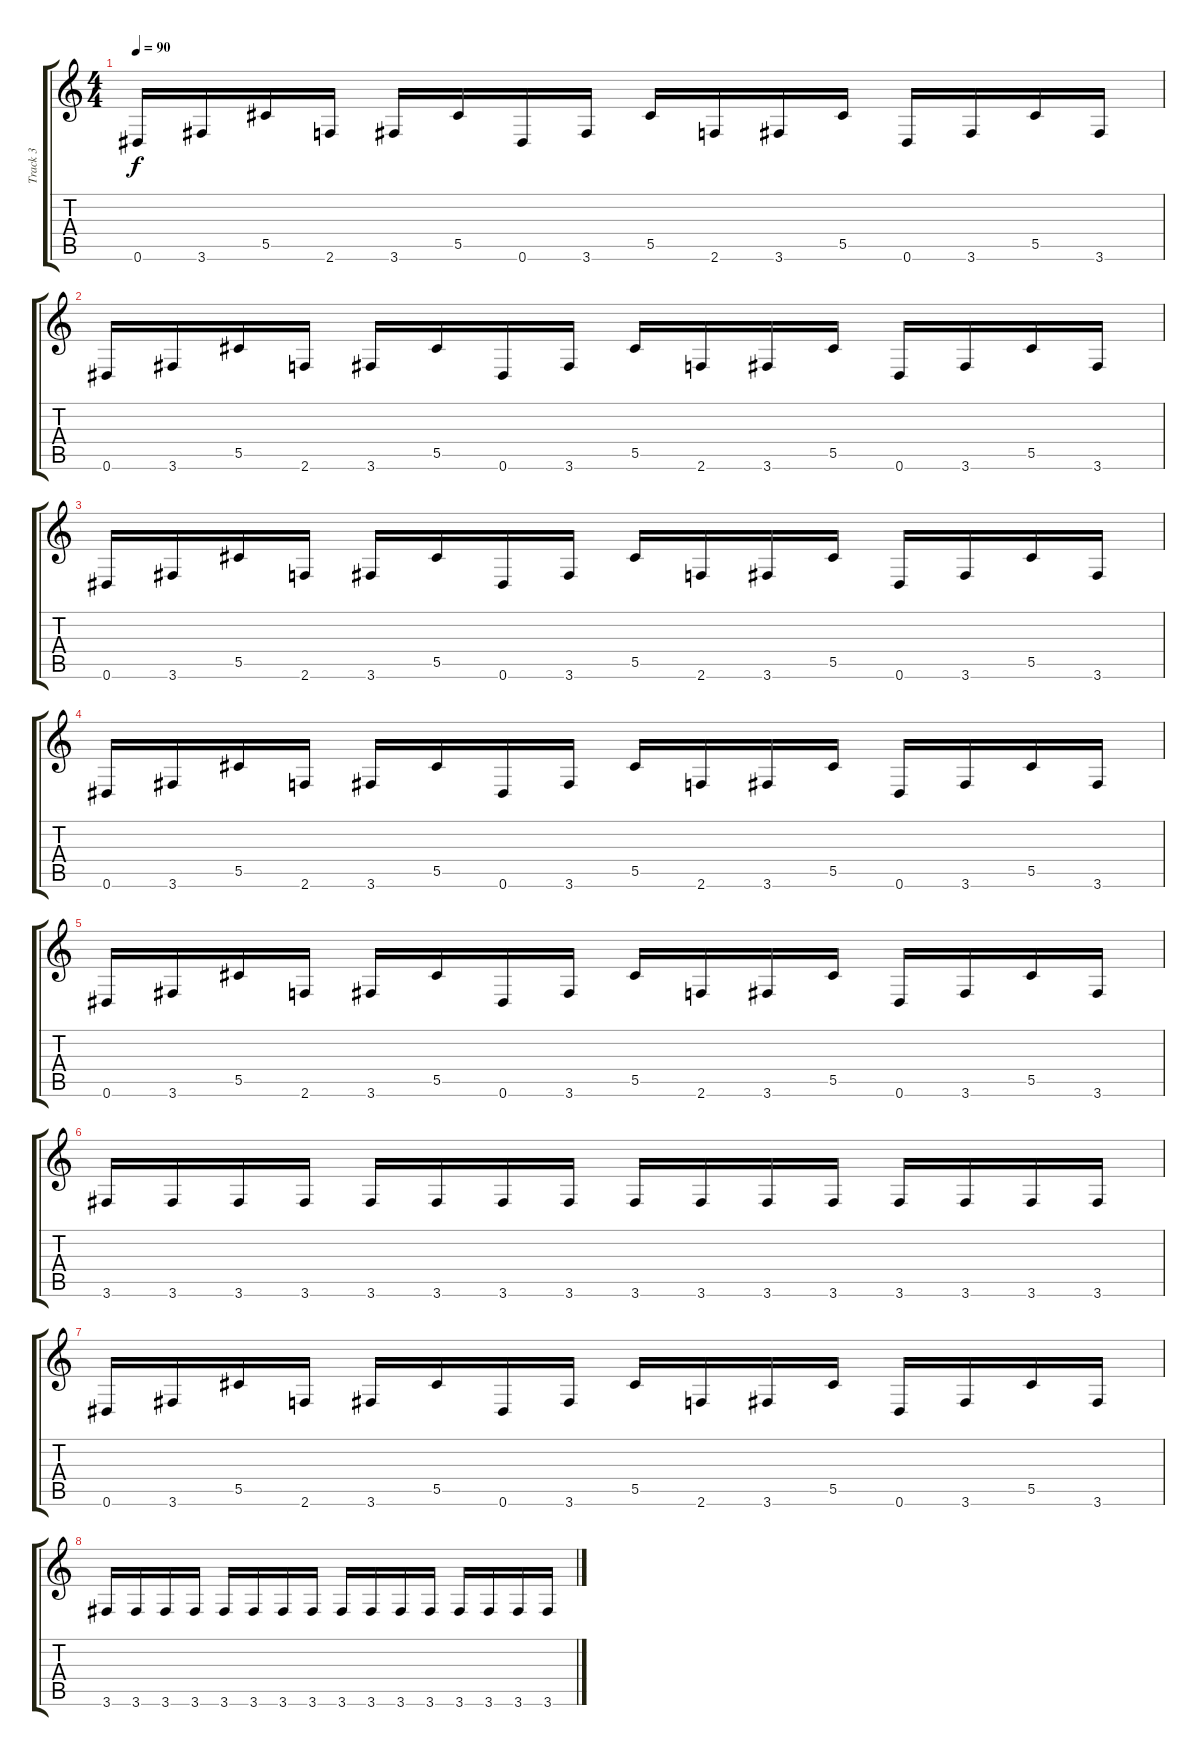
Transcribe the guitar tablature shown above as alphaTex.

\track ("Track 3" "Track 3") {instrument electricbassfinger}
\staff {score tabs}
\tuning (Eb4 Bb3 Gb3 Db3 Ab2 Eb2) {hide}
\ts (4 4)
\tempo 90
\clef g2
\ks c
0.6.16{dy f} 3.6.16 5.5.16 2.6.16 3.6.16 5.5.16 0.6.16 3.6.16 5.5.16 2.6.16 3.6.16 5.5.16 0.6.16 3.6.16 5.5.16 3.6.16 |
0.6.16 3.6.16 5.5.16 2.6.16 3.6.16 5.5.16 0.6.16 3.6.16 5.5.16 2.6.16 3.6.16 5.5.16 0.6.16 3.6.16 5.5.16 3.6.16 |
0.6.16 3.6.16 5.5.16 2.6.16 3.6.16 5.5.16 0.6.16 3.6.16 5.5.16 2.6.16 3.6.16 5.5.16 0.6.16 3.6.16 5.5.16 3.6.16 |
0.6.16 3.6.16 5.5.16 2.6.16 3.6.16 5.5.16 0.6.16 3.6.16 5.5.16 2.6.16 3.6.16 5.5.16 0.6.16 3.6.16 5.5.16 3.6.16 |
0.6.16 3.6.16 5.5.16 2.6.16 3.6.16 5.5.16 0.6.16 3.6.16 5.5.16 2.6.16 3.6.16 5.5.16 0.6.16 3.6.16 5.5.16 3.6.16 |
3.6.16 3.6.16 3.6.16 3.6.16 3.6.16 3.6.16 3.6.16 3.6.16 3.6.16 3.6.16 3.6.16 3.6.16 3.6.16 3.6.16 3.6.16 3.6.16 |
0.6.16 3.6.16 5.5.16 2.6.16 3.6.16 5.5.16 0.6.16 3.6.16 5.5.16 2.6.16 3.6.16 5.5.16 0.6.16 3.6.16 5.5.16 3.6.16 |
3.6.16 3.6.16 3.6.16 3.6.16 3.6.16 3.6.16 3.6.16 3.6.16 3.6.16 3.6.16 3.6.16 3.6.16 3.6.16 3.6.16 3.6.16 3.6.16
